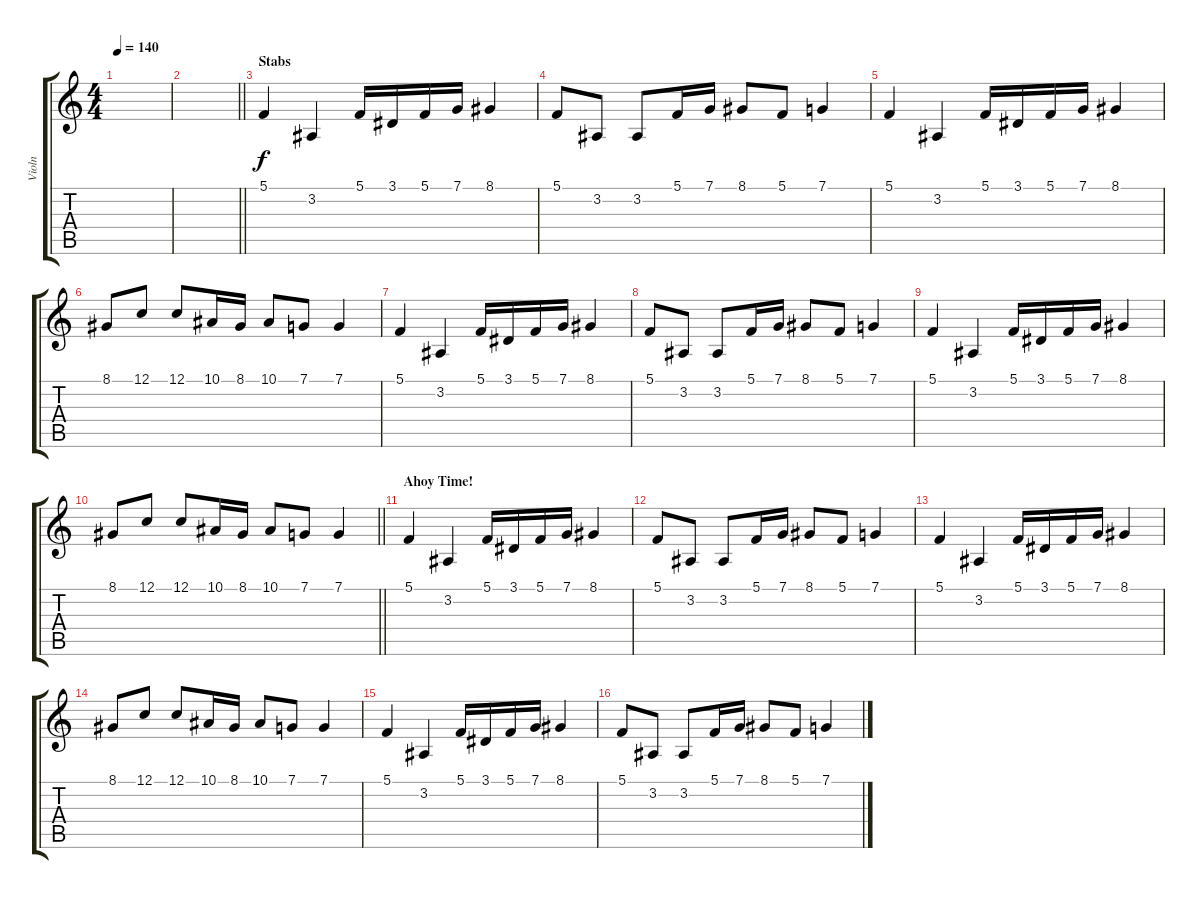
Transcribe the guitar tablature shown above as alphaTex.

\track ("Violn" "Violn") {instrument violin}
\staff {score tabs}
\tuning (C4 G3 Eb3 Bb2 F2 C2) {hide}
\ts (4 4)
\tempo 140
\clef g2
\ks c
|
\barLineRight lightlight
|
\section ("" "Stabs")
5.1.4 3.2.4 5.1.16 3.1.16 5.1.16 7.1.16 8.1.4 |
5.1.8 3.2.8 3.2.8 5.1.16 7.1.16 8.1.8 5.1.8 7.1.4 |
5.1.4 3.2.4 5.1.16 3.1.16 5.1.16 7.1.16 8.1.4 |
8.1.8 12.1.8 12.1.8 10.1.16 8.1.16 10.1.8 7.1.8 7.1.4 |
5.1.4 3.2.4 5.1.16 3.1.16 5.1.16 7.1.16 8.1.4 |
5.1.8 3.2.8 3.2.8 5.1.16 7.1.16 8.1.8 5.1.8 7.1.4 |
5.1.4 3.2.4 5.1.16 3.1.16 5.1.16 7.1.16 8.1.4 |
\barLineRight lightlight
8.1.8 12.1.8 12.1.8 10.1.16 8.1.16 10.1.8 7.1.8 7.1.4 |
\section ("" "Ahoy Time!")
5.1.4 3.2.4 5.1.16 3.1.16 5.1.16 7.1.16 8.1.4 |
5.1.8 3.2.8 3.2.8 5.1.16 7.1.16 8.1.8 5.1.8 7.1.4 |
5.1.4 3.2.4 5.1.16 3.1.16 5.1.16 7.1.16 8.1.4 |
8.1.8 12.1.8 12.1.8 10.1.16 8.1.16 10.1.8 7.1.8 7.1.4 |
5.1.4 3.2.4 5.1.16 3.1.16 5.1.16 7.1.16 8.1.4 |
5.1.8 3.2.8 3.2.8 5.1.16 7.1.16 8.1.8 5.1.8 7.1.4
